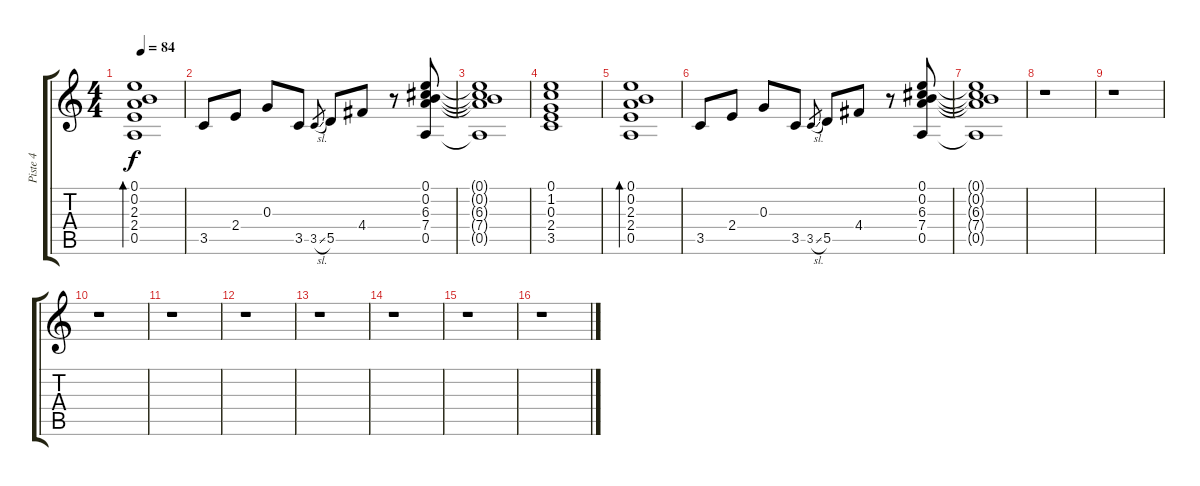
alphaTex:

\track ("Piste 4" "Piste 4") {instrument electricguitarclean}
\staff {score tabs}
\tuning (E4 B3 G3 D3 A2 E2) {hide}
\ts (4 4)
\tempo 84
\clef g2
\ks c
(0.1 0.2 2.3 2.4 0.5).1{bd 60 dy f} |
3.5.8 2.4.8 0.3.8 3.5.8 3.5{sl}.8{gr} 5.5.8 4.4.8 r.8 (0.1 0.2 6.3 7.4 0.5).8 |
(0.1{t} 0.2{t} 6.3{t} 7.4{t} 0.5{t}).1 |
(0.1 1.2 0.3 2.4 3.5).1 |
(0.1 0.2 2.3 2.4 0.5).1{bd 60} |
3.5.8 2.4.8 0.3.8 3.5.8 3.5{sl}.8{gr} 5.5.8 4.4.8 r.8 (0.1 0.2 6.3 7.4 0.5).8 |
(0.1{t} 0.2{t} 6.3{t} 7.4{t} 0.5{t}).1 |
r.1 |
r.1 |
r.1 |
r.1 |
r.1 |
r.1 |
r.1 |
r.1 |
r.1
